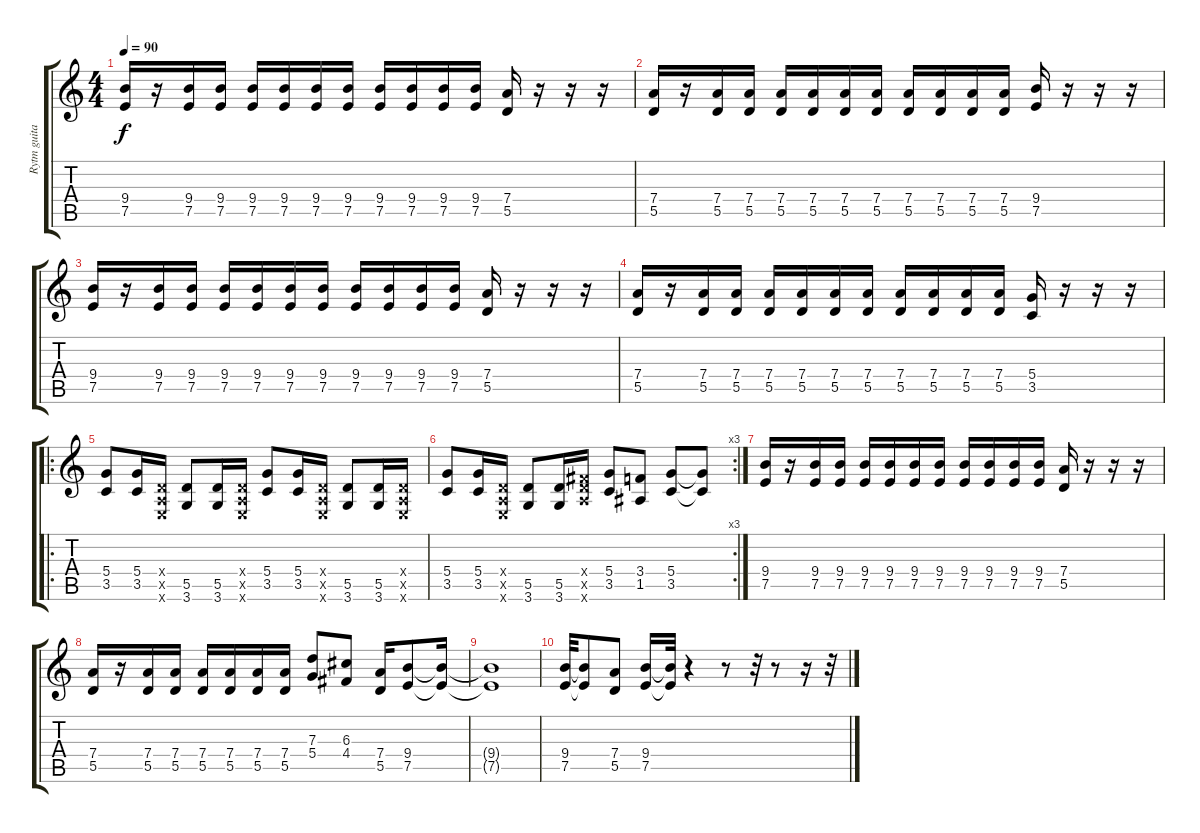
\track ("Rytm guitar" "Rytm guita") {instrument distortionguitar}
\staff {score tabs}
\tuning (E4 B3 G3 D3 A2 E2) {hide}
\ts (4 4)
\tempo 90
\clef g2
\ks c
(9.4 7.5).16{dy f} r.16 (9.4 7.5).16 (9.4 7.5).16 (9.4 7.5).16 (9.4 7.5).16 (9.4 7.5).16 (9.4 7.5).16 (9.4 7.5).16 (9.4 7.5).16 (9.4 7.5).16 (9.4 7.5).16 (7.4 5.5).16 r.16 r.16 r.16 |
(7.4 5.5).16 r.16 (7.4 5.5).16 (7.4 5.5).16 (7.4 5.5).16 (7.4 5.5).16 (7.4 5.5).16 (7.4 5.5).16 (7.4 5.5).16 (7.4 5.5).16 (7.4 5.5).16 (7.4 5.5).16 (9.4 7.5).16 r.16 r.16 r.16 |
(9.4 7.5).16 r.16 (9.4 7.5).16 (9.4 7.5).16 (9.4 7.5).16 (9.4 7.5).16 (9.4 7.5).16 (9.4 7.5).16 (9.4 7.5).16 (9.4 7.5).16 (9.4 7.5).16 (9.4 7.5).16 (7.4 5.5).16 r.16 r.16 r.16 |
(7.4 5.5).16 r.16 (7.4 5.5).16 (7.4 5.5).16 (7.4 5.5).16 (7.4 5.5).16 (7.4 5.5).16 (7.4 5.5).16 (7.4 5.5).16 (7.4 5.5).16 (7.4 5.5).16 (7.4 5.5).16 (5.4 3.5).16 r.16 r.16 r.16 |
\ro
(5.4 3.5).8 (5.4 3.5).16 (0.4{x} 0.5{x} 0.6{x}).16 (5.5 3.6).8 (5.5 3.6).16 (0.4{x} 0.5{x} 0.6{x}).16 (5.4 3.5).8 (5.4 3.5).16 (0.4{x} 0.5{x} 0.6{x}).16 (5.5 3.6).8 (5.5 3.6).16 (0.4{x} 0.5{x} 0.6{x}).16 |
\rc 3
(5.4 3.5).8 (5.4 3.5).16 (0.4{x} 0.5{x} 0.6{x}).16 (5.5 3.6).8 (5.5 3.6).16 (0.4{x} 0.5{x} 14.6{x}).16 (5.4 3.5).8 (3.4 1.5).8 (5.4 3.5).8 (5.4{t} 3.5{t}).8 |
(9.4 7.5).16 r.16 (9.4 7.5).16 (9.4 7.5).16 (9.4 7.5).16 (9.4 7.5).16 (9.4 7.5).16 (9.4 7.5).16 (9.4 7.5).16 (9.4 7.5).16 (9.4 7.5).16 (9.4 7.5).16 (7.4 5.5).16 r.16 r.16 r.16 |
(7.4 5.5).16 r.16 (7.4 5.5).16 (7.4 5.5).16 (7.4 5.5).16 (7.4 5.5).16 (7.4 5.5).16 (7.4 5.5).16 (7.3 5.4).8 (6.3 4.4).8 (7.4 5.5).16 (9.4 7.5).8 (9.4{t} 7.5{t}).16 |
(9.4{t} 7.5{t}).1 |
(9.4 7.5).32 (9.4{t} 7.5{t}).8 (7.4 5.5).8 (9.4 7.5).16 (9.4{t} 7.5{t}).32 r.4 r.8 r.32 r.8 r.16 r.32
